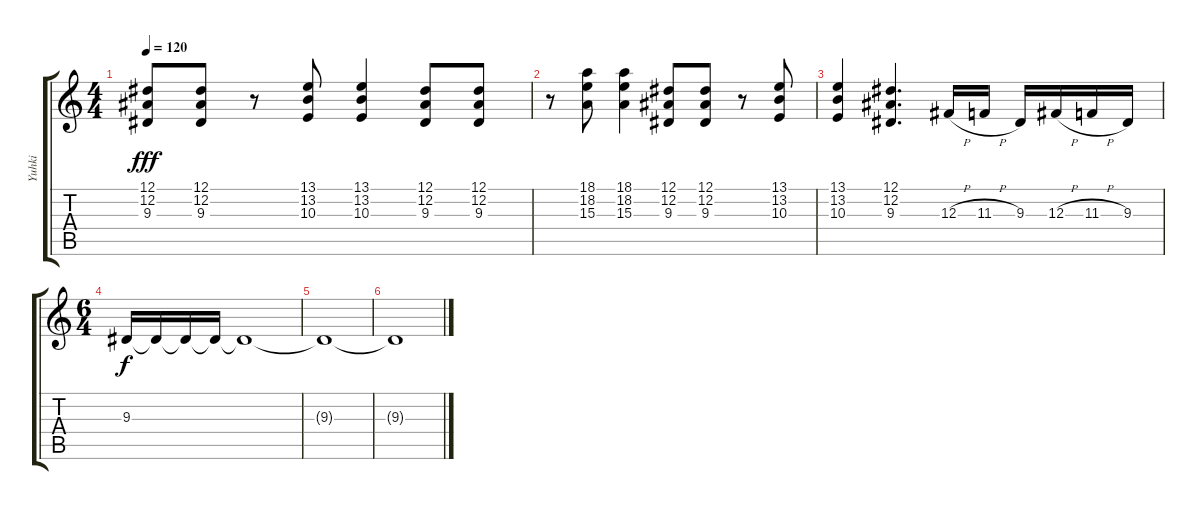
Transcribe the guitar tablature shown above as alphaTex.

\track ("Yuhki" "Yuhki") {instrument acousticgrandpiano}
\staff {score tabs}
\tuning (Eb4 Bb3 Gb3 Db3 Ab2 Eb2) {hide}
\ts (4 4)
\tempo 120
\clef g2
\ks c
(12.1 12.2 9.3).8{dy fff volume 6 instrument rockorgan} (12.1 12.2 9.3).8 r.8 (13.1 13.2 10.3).8 (13.1 13.2 10.3).4 (12.1 12.2 9.3).8 (12.1 12.2 9.3).8 |
r.8 (18.1 18.2 15.3).8 (18.1 18.2 15.3).4 (12.1 12.2 9.3).8 (12.1 12.2 9.3).8 r.8 (13.1 13.2 10.3).8 |
(13.1 13.2 10.3).4 (12.1 12.2 9.3).4{d} 12.3{h}.16{volume 9} 11.3{h}.16 9.3.16 12.3{h}.16 11.3{h}.16 9.3.16 |
\ts (6 4)
9.3.16{dy f volume 0 instrument choiraahs} 9.3{t}.16{volume 13} 9.3{t}.16 9.3{t}.16 9.3{t}.1 |
9.3{t}.1 |
9.3{t}.1
